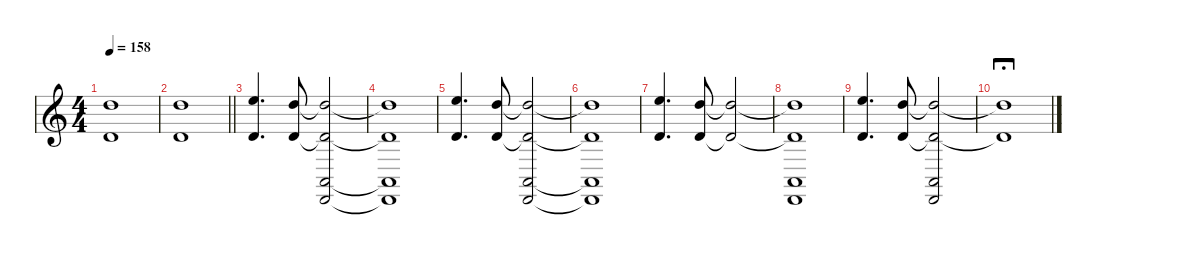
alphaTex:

\defaultSystemsLayout 4
\hideDynamics
\bracketExtendMode nobrackets
\singleTrackTrackNamePolicy hidden
\multiTrackTrackNamePolicy hidden
\firstSystemTrackNameMode fullname
\firstSystemTrackNameOrientation horizontal
\otherSystemsTrackNameOrientation horizontal
\track ("Keyboard Lead" "led.synth.") {instrument lead1square}
\staff {score}
\tuning (E4 C4 G3 C3 G2 C2)
\ts (4 4)
\tempo 158
\clef g2
\ks c
(14.2 14.4).1{dy f beam Up} |
\barLineRight lightlight
(14.2 14.4).1{beam Up} |
(12.1 14.4).4{d beam Up} (14.2 14.4).8{beam Up} (2.5 2.6 14.2{t} 14.4{t}).2{beam Up} |
(14.2{t} 14.4{t} 2.5{t} 2.6{t}).1{beam Up} |
(12.1 14.4).4{d beam Up} (14.2 14.4).8{beam Up} (2.5 2.6 14.2{t} 14.4{t}).2{beam Up} |
(14.2{t} 14.4{t} 2.5{t} 2.6{t}).1{beam Up} |
(12.1 14.4).4{d beam Up} (14.2 14.4).8{beam Up} (14.2{t} 14.4{t}).2{beam Up} |
(14.2{t} 14.4{t} 2.5 2.6).1{beam Up} |
(12.1 14.4).4{d beam Up} (14.2 14.4).8{beam Up} (2.5 2.6 14.2{t} 14.4{t}).2{beam Up} |
(14.2{t} 14.4{t}).1{fermata (long 1) beam Up}
